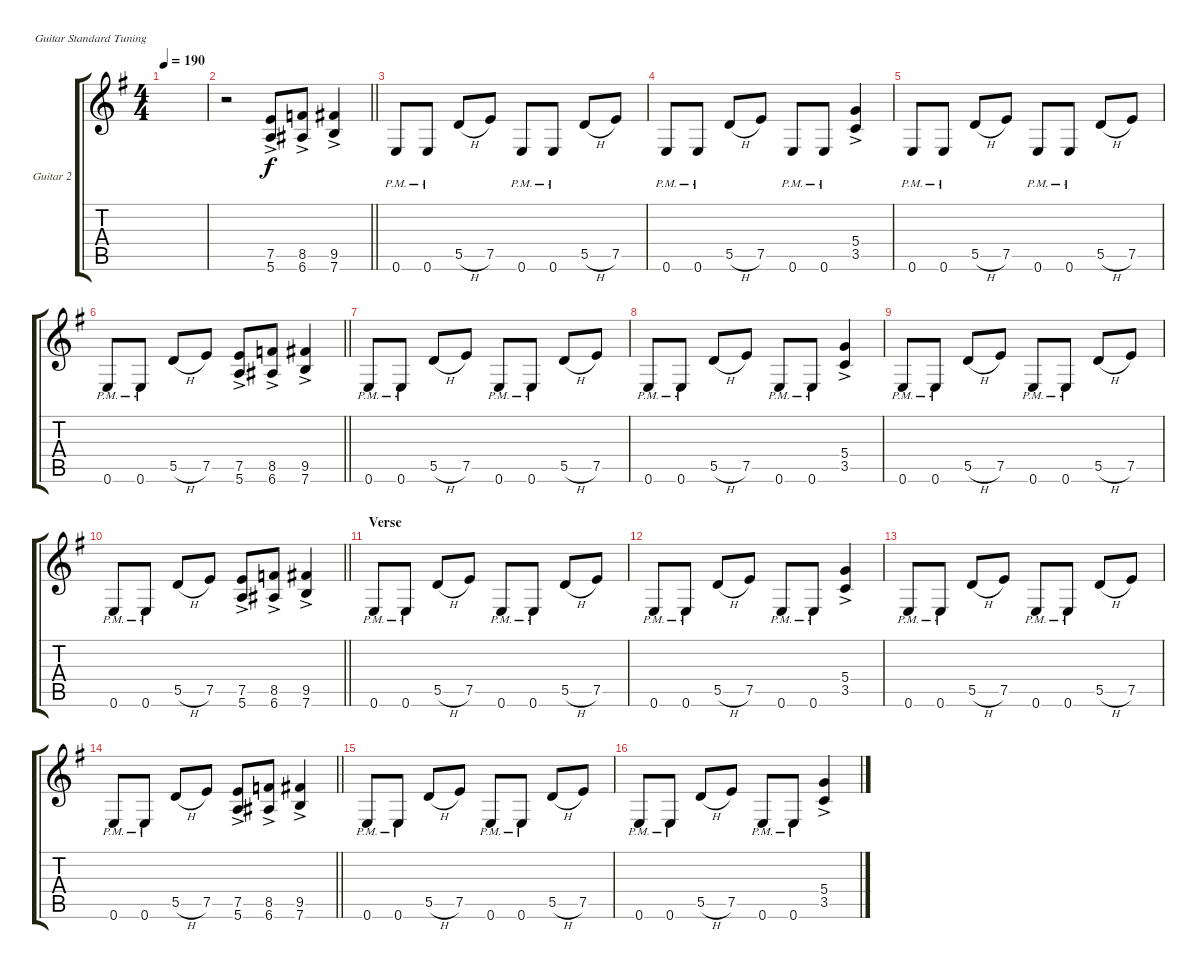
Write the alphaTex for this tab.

\bracketExtendMode groupsimilarinstruments
\firstSystemTrackNameOrientation horizontal
\otherSystemsTrackNameOrientation horizontal
\track ("Guitar 2" "Guitar 2") {instrument distortionguitar}
\staff {score tabs}
\tuning (E4 B3 G3 D3 A2 E2)
\ts (4 4)
\tempo 190
\clef g2
\ks g
|
\barLineRight lightlight
r.2 (7.5{ac} 5.6{ac}).8 (8.5{ac} 6.6{ac}).8 (9.5{ac} 7.6{ac}).4 |
0.6{pm}.8 0.6{pm}.8 5.5{h}.8 7.5.8 0.6{pm}.8 0.6{pm}.8 5.5{h}.8 7.5.8 |
0.6{pm}.8 0.6{pm}.8 5.5{h}.8 7.5.8 0.6{pm}.8 0.6{pm}.8 (5.4{ac} 3.5{ac}).4 |
0.6{pm}.8 0.6{pm}.8 5.5{h}.8 7.5.8 0.6{pm}.8 0.6{pm}.8 5.5{h}.8 7.5.8 |
\barLineRight lightlight
0.6{pm}.8 0.6{pm}.8 5.5{h}.8 7.5.8 (7.5{ac} 5.6{ac}).8 (8.5{ac} 6.6{ac}).8 (9.5{ac} 7.6{ac}).4 |
0.6{pm}.8 0.6{pm}.8 5.5{h}.8 7.5.8 0.6{pm}.8 0.6{pm}.8 5.5{h}.8 7.5.8 |
0.6{pm}.8 0.6{pm}.8 5.5{h}.8 7.5.8 0.6{pm}.8 0.6{pm}.8 (5.4{ac} 3.5{ac}).4 |
0.6{pm}.8 0.6{pm}.8 5.5{h}.8 7.5.8 0.6{pm}.8 0.6{pm}.8 5.5{h}.8 7.5.8 |
\barLineRight lightlight
0.6{pm}.8 0.6{pm}.8 5.5{h}.8 7.5.8 (7.5{ac} 5.6{ac}).8 (8.5{ac} 6.6{ac}).8 (9.5{ac} 7.6{ac}).4 |
\section ("" "Verse")
0.6{pm}.8 0.6{pm}.8 5.5{h}.8 7.5.8 0.6{pm}.8 0.6{pm}.8 5.5{h}.8 7.5.8 |
0.6{pm}.8 0.6{pm}.8 5.5{h}.8 7.5.8 0.6{pm}.8 0.6{pm}.8 (5.4{ac} 3.5{ac}).4 |
0.6{pm}.8 0.6{pm}.8 5.5{h}.8 7.5.8 0.6{pm}.8 0.6{pm}.8 5.5{h}.8 7.5.8 |
\barLineRight lightlight
0.6{pm}.8 0.6{pm}.8 5.5{h}.8 7.5.8 (7.5{ac} 5.6{ac}).8 (8.5{ac} 6.6{ac}).8 (9.5{ac} 7.6{ac}).4 |
0.6{pm}.8 0.6{pm}.8 5.5{h}.8 7.5.8 0.6{pm}.8 0.6{pm}.8 5.5{h}.8 7.5.8 |
0.6{pm}.8 0.6{pm}.8 5.5{h}.8 7.5.8 0.6{pm}.8 0.6{pm}.8 (5.4{ac} 3.5{ac}).4
